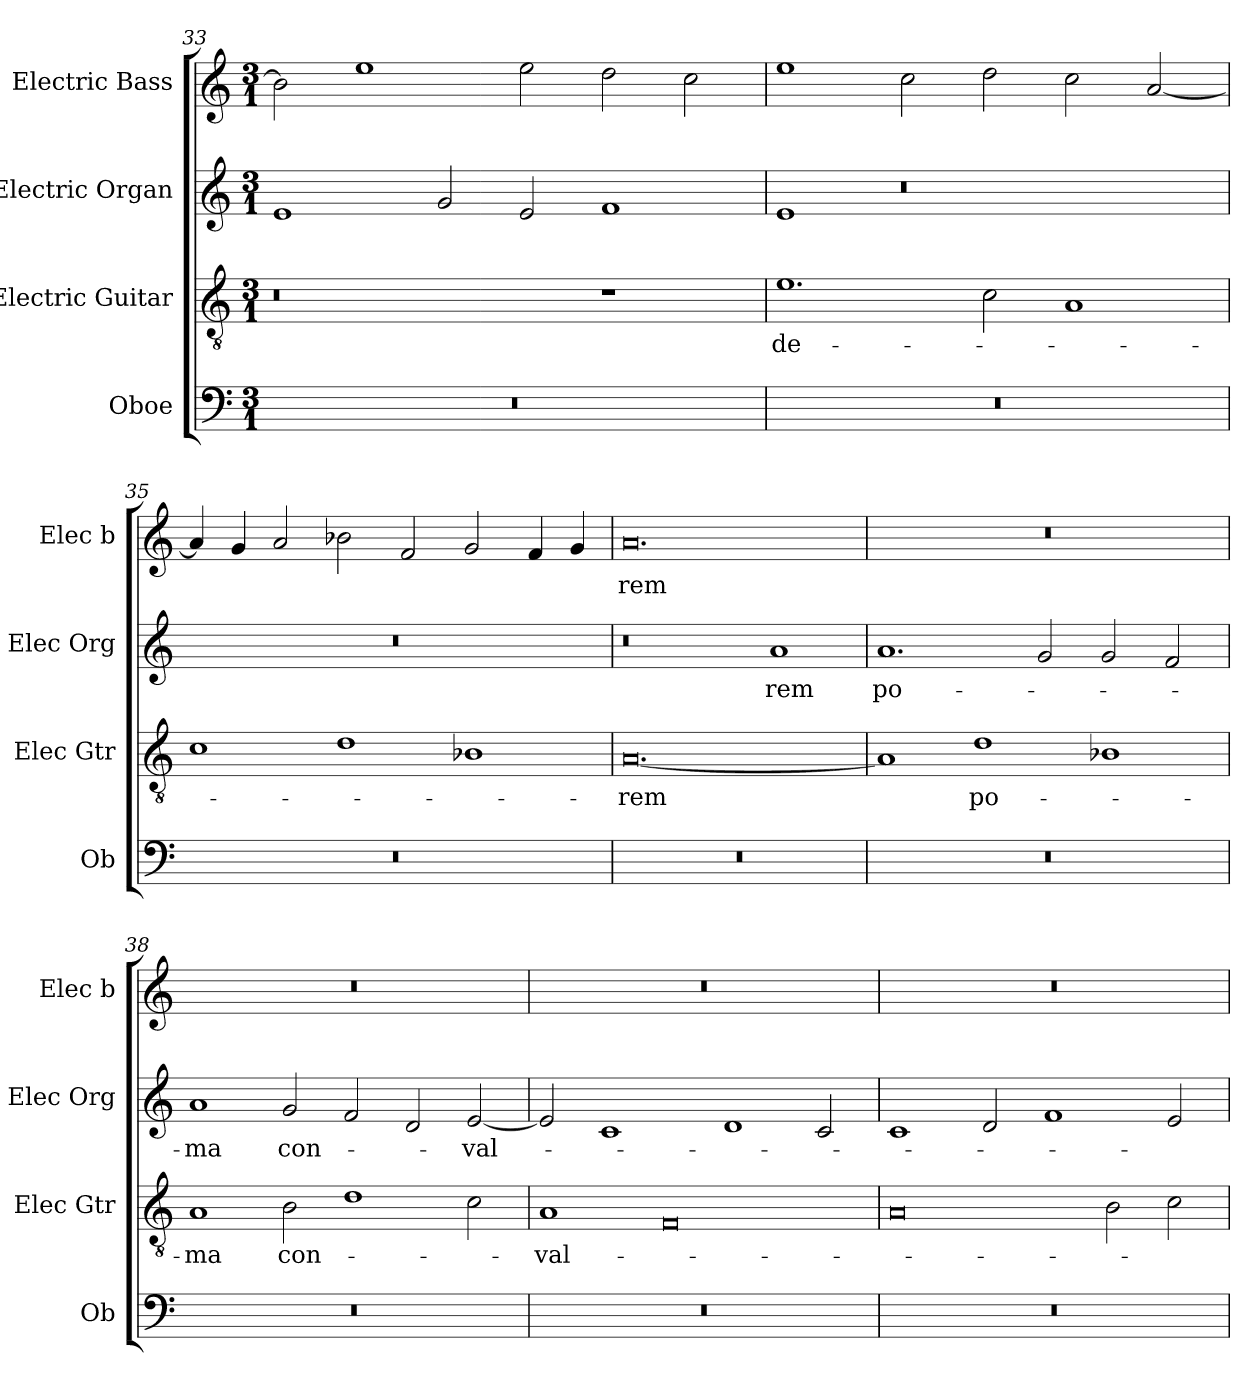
**kern	**kern	**text	**kern	**text	**kern	**text
*part4	*part3	*part3	*part2	*part2	*part1	*part1
*staff4	*staff3	*staff3	*staff2	*staff2	*staff1	*staff1
*I"Oboe	*I"Electric Guitar	*	*I"Electric Organ	*	*I"Electric Bass	*
*I'Ob	*I'Elec Gtr	*	*I'Elec Org	*	*I'Elec b	*
*clefF4	*clefGv2	*	*clefG2	*	*clefG2	*
*M3/1	*M3/1	*	*M3/1	*	*M3/1	*
=33	=33	=33	=33	=33	=33	=33
0.r	0r	.	1e	.	2b\]	.
.	.	.	.	.	1ee	.
.	.	.	2g/	.	.	.
.	.	.	2e/	.	2ee\	.
.	1r	.	1f	.	2dd\	.
.	.	.	.	.	2cc\	.
!!LO:LB:g=z
=34	=34	=34	=34	=34	=34	=34
!	!	!LO:LY:b	!	!	!	!
0.r	1.e	-de-	1e	.	1ee	.
.	.	.	0r	.	2cc\	.
.	2c\	.	.	.	2dd\	.
.	1A	.	.	.	2cc\	.
.	.	.	.	.	[2a/	.
!!LO:PB:g=z
=35	=35	=35	=35	=35	=35	=35
0.r	1c	.	0.r	.	4a/]	.
.	.	.	.	.	4g/	.
.	.	.	.	.	2a/	.
.	1d	.	.	.	2b-X\	.
.	.	.	.	.	2f/	.
.	1B-X	.	.	.	2g/	.
.	.	.	.	.	4f/	.
.	.	.	.	.	4g/	.
=36	=36	=36	=36	=36	=36	=36
!	!	!LO:LY:b	!	!	!	!LO:LY:b
0.r	[0.A	-rem	0r	.	0.a	-rem
!	!	!	!	!LO:LY:b	!	!
.	.	.	1a	-rem	.	.
=37	=37	=37	=37	=37	=37	=37
!	!	!	!	!LO:LY:b	!	!
0.r	1A]	.	1.a	po-	0.r	.
!	!	!LO:LY:b	!	!	!	!
.	1d	po-	.	.	.	.
.	.	.	2g/	.	.	.
.	1B-X	.	2g/	.	.	.
.	.	.	2f/	.	.	.
=38	=38	=38	=38	=38	=38	=38
!	!	!LO:LY:b	!	!LO:LY:b	!	!
0.r	1A	-ma	1a	-ma	0.r	.
!	!	!LO:LY:b	!	!LO:LY:b	!	!
.	2B\	con-	2g/	con-	.	.
.	1d	.	2f/	.	.	.
.	.	.	2d/	.	.	.
!	!	!	!	!LO:LY:b	!	!
.	2c\	.	[2e/	-val-	.	.
=39	=39	=39	=39	=39	=39	=39
!	!	!LO:LY:b	!	!	!	!
0.r	1A	-val-	2e/]	.	0.r	.
.	.	.	1c	.	.	.
.	0F	.	.	.	.	.
.	.	.	1d	.	.	.
.	.	.	2c/	.	.	.
!!LO:LB:g=z
=40	=40	=40	=40	=40	=40	=40
0.r	0A	.	1c	.	0.r	.
.	.	.	2d/	.	.	.
.	.	.	1f	.	.	.
.	2B\	.	.	.	.	.
.	2c\	.	2e/	.	.	.
=	=	=	=	=	=	=
*-	*-	*-	*-	*-	*-	*-
